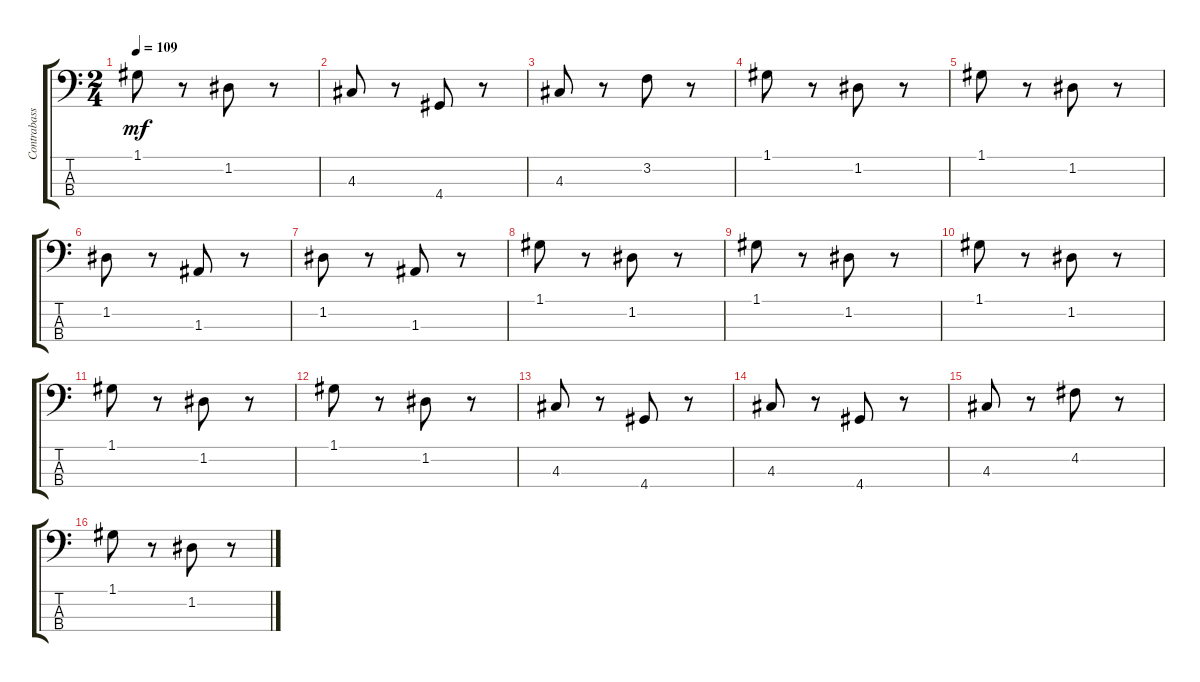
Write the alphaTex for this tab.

\track ("Contrabass" "Contrabass") {instrument contrabass}
\staff {score tabs}
\tuning (G2 D2 A1 E1) {hide}
\ts (2 4)
\tempo 109
\clef f4
\ks c
1.1.8{dy mf} r.8 1.2.8 r.8 |
4.3.8 r.8 4.4.8 r.8 |
4.3.8 r.8 3.2.8 r.8 |
1.1.8 r.8 1.2.8 r.8 |
1.1.8 r.8 1.2.8 r.8 |
1.2.8 r.8 1.3.8 r.8 |
1.2.8 r.8 1.3.8 r.8 |
1.1.8 r.8 1.2.8 r.8 |
1.1.8 r.8 1.2.8 r.8 |
1.1.8 r.8 1.2.8 r.8 |
1.1.8 r.8 1.2.8 r.8 |
1.1.8 r.8 1.2.8 r.8 |
4.3.8 r.8 4.4.8 r.8 |
4.3.8 r.8 4.4.8 r.8 |
4.3.8 r.8 4.2.8 r.8 |
1.1.8 r.8 1.2.8 r.8
